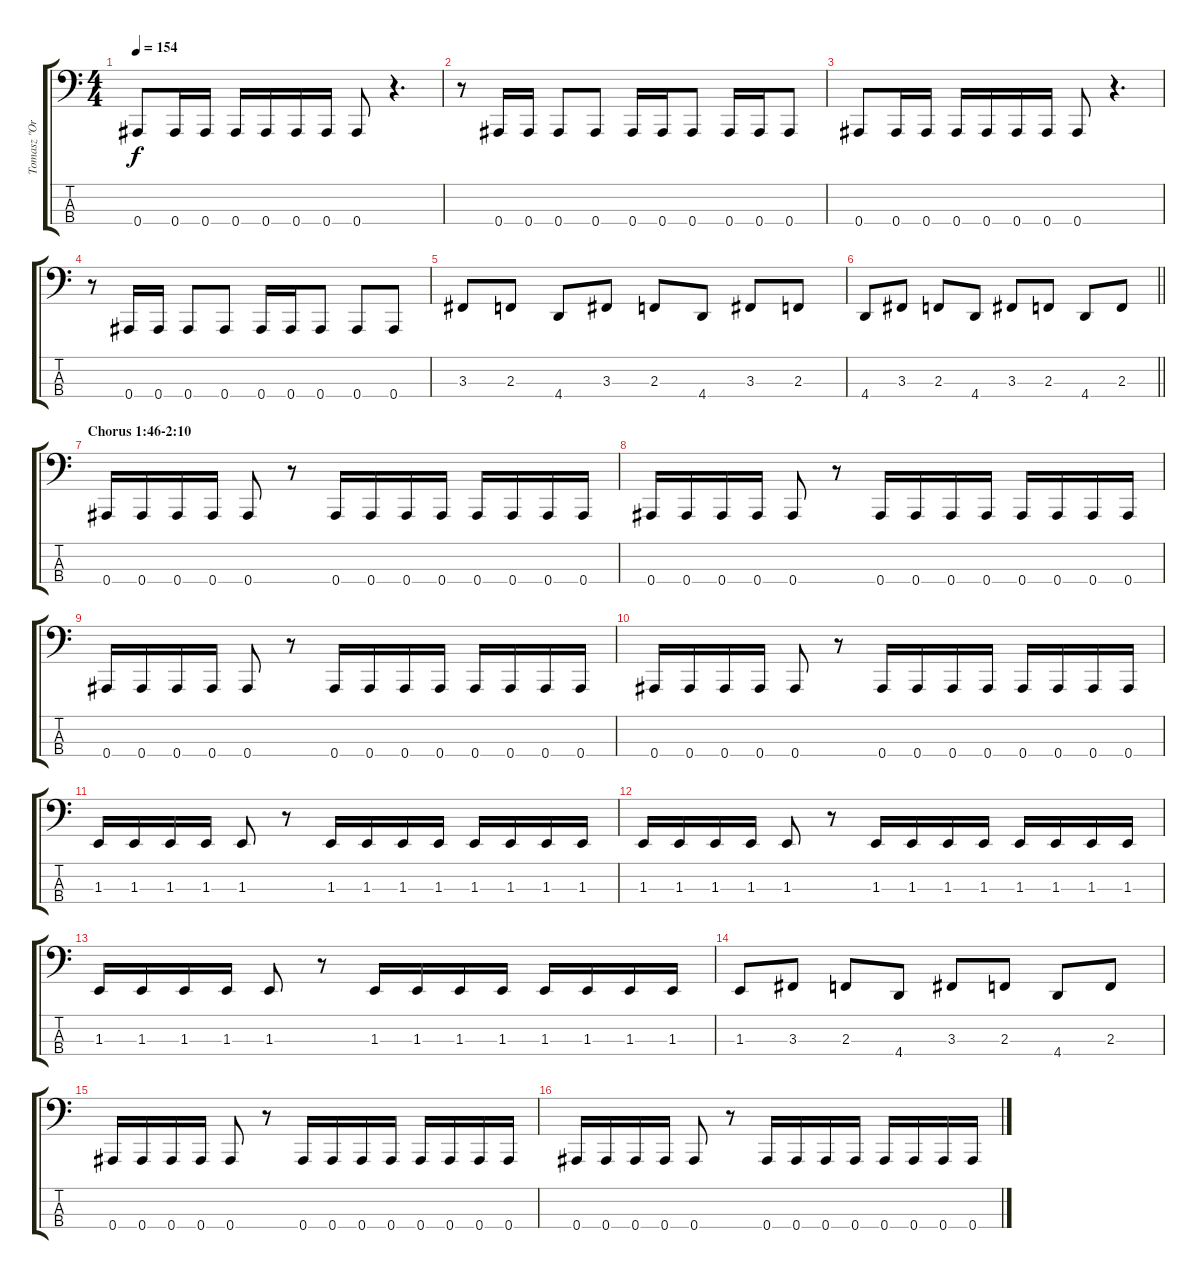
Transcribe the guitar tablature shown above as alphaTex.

\track ("Tomasz \"Orion\" Wroblewski" "Tomasz \"Or") {instrument electricbasspick}
\staff {score tabs}
\tuning (Db2 Ab1 Eb1 Bb0) {hide}
\ts (4 4)
\tempo 154
\clef f4
\ks c
0.4.8{dy f} 0.4.16 0.4.16 0.4.16 0.4.16 0.4.16 0.4.16 0.4.8 r.4{d} |
r.8 0.4.16 0.4.16 0.4.8 0.4.8 0.4.16 0.4.16 0.4.8 0.4.16 0.4.16 0.4.8 |
0.4.8 0.4.16 0.4.16 0.4.16 0.4.16 0.4.16 0.4.16 0.4.8 r.4{d} |
r.8 0.4.16 0.4.16 0.4.8 0.4.8 0.4.16 0.4.16 0.4.8 0.4.8 0.4.8 |
3.3.8 2.3.8 4.4.8 3.3.8 2.3.8 4.4.8 3.3.8 2.3.8 |
\barLineRight lightlight
4.4.8 3.3.8 2.3.8 4.4.8 3.3.8 2.3.8 4.4.8 2.3.8 |
\section ("" "Chorus 1:46-2:10")
0.4.16 0.4.16 0.4.16 0.4.16 0.4.8 r.8 0.4.16 0.4.16 0.4.16 0.4.16 0.4.16 0.4.16 0.4.16 0.4.16 |
0.4.16 0.4.16 0.4.16 0.4.16 0.4.8 r.8 0.4.16 0.4.16 0.4.16 0.4.16 0.4.16 0.4.16 0.4.16 0.4.16 |
0.4.16 0.4.16 0.4.16 0.4.16 0.4.8 r.8 0.4.16 0.4.16 0.4.16 0.4.16 0.4.16 0.4.16 0.4.16 0.4.16 |
0.4.16 0.4.16 0.4.16 0.4.16 0.4.8 r.8 0.4.16 0.4.16 0.4.16 0.4.16 0.4.16 0.4.16 0.4.16 0.4.16 |
1.3.16 1.3.16 1.3.16 1.3.16 1.3.8 r.8 1.3.16 1.3.16 1.3.16 1.3.16 1.3.16 1.3.16 1.3.16 1.3.16 |
1.3.16 1.3.16 1.3.16 1.3.16 1.3.8 r.8 1.3.16 1.3.16 1.3.16 1.3.16 1.3.16 1.3.16 1.3.16 1.3.16 |
1.3.16 1.3.16 1.3.16 1.3.16 1.3.8 r.8 1.3.16 1.3.16 1.3.16 1.3.16 1.3.16 1.3.16 1.3.16 1.3.16 |
1.3.8 3.3.8 2.3.8 4.4.8 3.3.8 2.3.8 4.4.8 2.3.8 |
0.4.16 0.4.16 0.4.16 0.4.16 0.4.8 r.8 0.4.16 0.4.16 0.4.16 0.4.16 0.4.16 0.4.16 0.4.16 0.4.16 |
0.4.16 0.4.16 0.4.16 0.4.16 0.4.8 r.8 0.4.16 0.4.16 0.4.16 0.4.16 0.4.16 0.4.16 0.4.16 0.4.16
